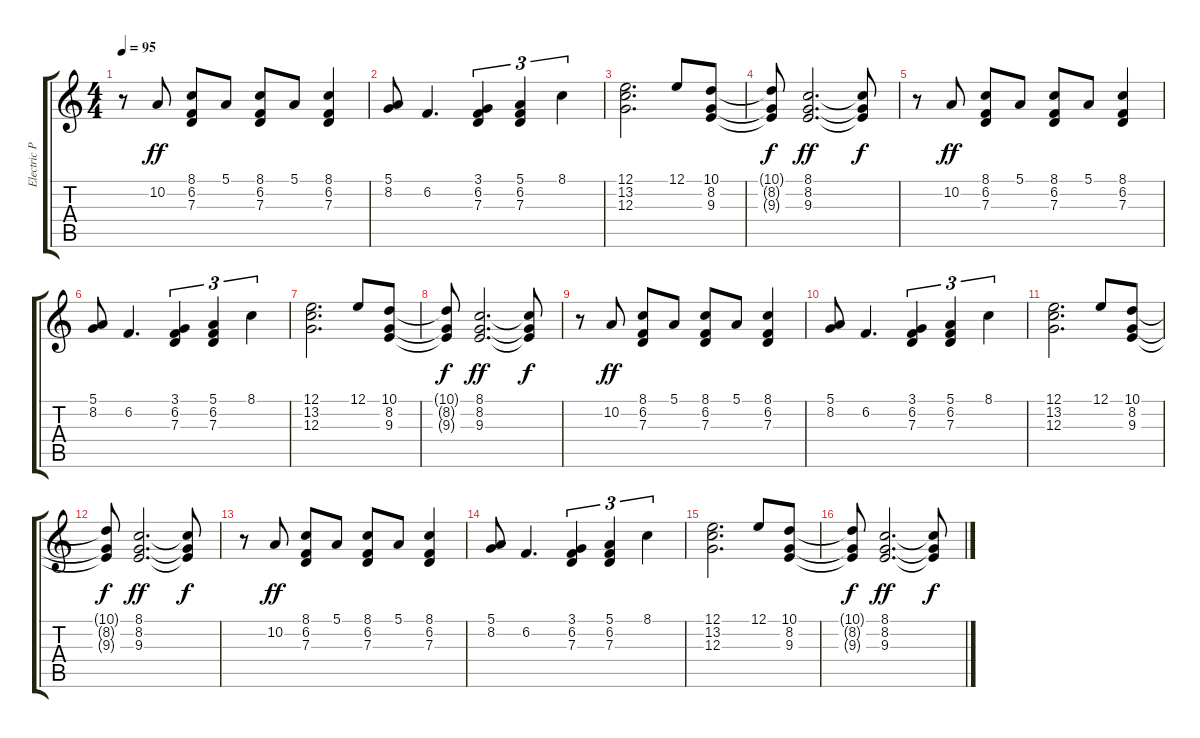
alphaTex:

\track ("Electric Piano" "Electric P") {instrument electricpiano1}
\staff {score tabs}
\tuning (E4 B3 G3 D3 A2 E2) {hide}
\ts (4 4)
\tempo 95
\clef g2
\ks c
r.8{dy f} 10.2.8{dy ff} (8.1 6.2 7.3).8 5.1.8 (8.1 6.2 7.3).8 5.1.8 (8.1 6.2 7.3).4 |
(5.1 8.2).8 6.2.4{d} (3.1 6.2 7.3).4{tu (3 2)} (5.1 6.2 7.3).4{tu (3 2)} 8.1.4{tu (3 2)} |
(12.1 13.2 12.3).2{d} 12.1.8 (10.1 8.2 9.3).8 |
(10.1{t} 8.2{t} 9.3{t}).8{dy f} (8.1 8.2 9.3).2{d dy ff} (8.1{t} 8.2{t} 9.3{t}).8{dy f} |
r.8 10.2.8{dy ff} (8.1 6.2 7.3).8 5.1.8 (8.1 6.2 7.3).8 5.1.8 (8.1 6.2 7.3).4 |
(5.1 8.2).8 6.2.4{d} (3.1 6.2 7.3).4{tu (3 2)} (5.1 6.2 7.3).4{tu (3 2)} 8.1.4{tu (3 2)} |
(12.1 13.2 12.3).2{d} 12.1.8 (10.1 8.2 9.3).8 |
(10.1{t} 8.2{t} 9.3{t}).8{dy f} (8.1 8.2 9.3).2{d dy ff} (8.1{t} 8.2{t} 9.3{t}).8{dy f} |
r.8 10.2.8{dy ff} (8.1 6.2 7.3).8 5.1.8 (8.1 6.2 7.3).8 5.1.8 (8.1 6.2 7.3).4 |
(5.1 8.2).8 6.2.4{d} (3.1 6.2 7.3).4{tu (3 2)} (5.1 6.2 7.3).4{tu (3 2)} 8.1.4{tu (3 2)} |
(12.1 13.2 12.3).2{d} 12.1.8 (10.1 8.2 9.3).8 |
(10.1{t} 8.2{t} 9.3{t}).8{dy f} (8.1 8.2 9.3).2{d dy ff} (8.1{t} 8.2{t} 9.3{t}).8{dy f} |
r.8 10.2.8{dy ff} (8.1 6.2 7.3).8 5.1.8 (8.1 6.2 7.3).8 5.1.8 (8.1 6.2 7.3).4 |
(5.1 8.2).8 6.2.4{d} (3.1 6.2 7.3).4{tu (3 2)} (5.1 6.2 7.3).4{tu (3 2)} 8.1.4{tu (3 2)} |
(12.1 13.2 12.3).2{d} 12.1.8 (10.1 8.2 9.3).8 |
(10.1{t} 8.2{t} 9.3{t}).8{dy f} (8.1 8.2 9.3).2{d dy ff} (8.1{t} 8.2{t} 9.3{t}).8{dy f}
